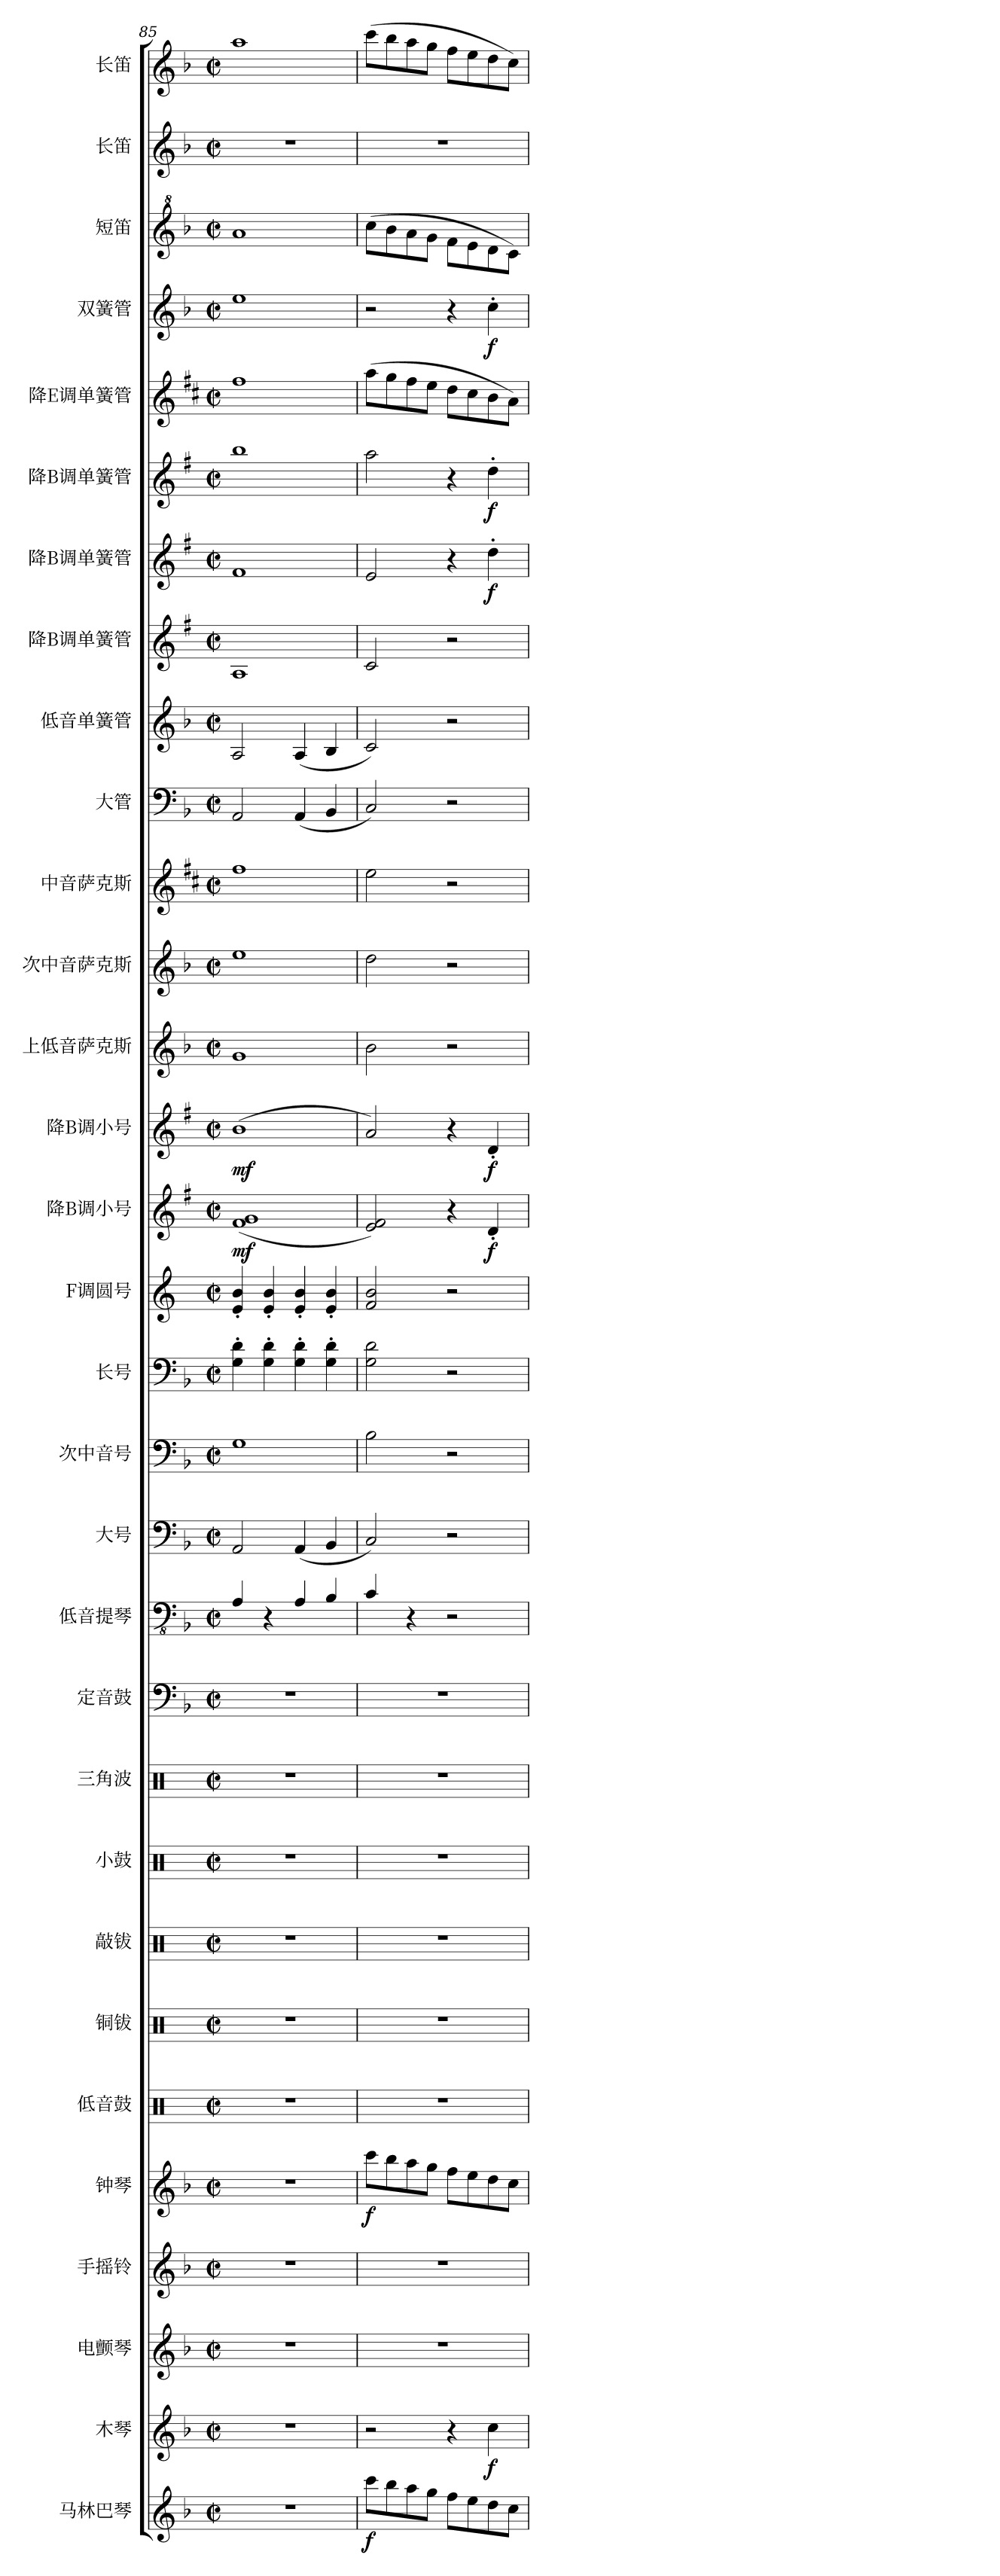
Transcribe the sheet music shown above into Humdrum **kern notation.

**kern	**dynam	**kern	**dynam	**kern	**kern	**kern	**dynam	**kern	**kern	**kern	**kern	**kern	**kern	**kern	**kern	**kern	**kern	**kern	**kern	**dynam	**kern	**dynam	**kern	**kern	**kern	**kern	**kern	**kern	**kern	**dynam	**kern	**dynam	**kern	**kern	**dynam	**kern	**kern	**kern
*part31	*part31	*part30	*part30	*part29	*part28	*part27	*part27	*part26	*part25	*part24	*part23	*part22	*part21	*part20	*part19	*part18	*part17	*part16	*part15	*part15	*part14	*part14	*part13	*part12	*part11	*part10	*part9	*part8	*part7	*part7	*part6	*part6	*part5	*part4	*part4	*part3	*part2	*part1
*staff31	*staff31	*staff30	*staff30	*staff29	*staff28	*staff27	*staff27	*staff26	*staff25	*staff24	*staff23	*staff22	*staff21	*staff20	*staff19	*staff18	*staff17	*staff16	*staff15	*staff15	*staff14	*staff14	*staff13	*staff12	*staff11	*staff10	*staff9	*staff8	*staff7	*staff7	*staff6	*staff6	*staff5	*staff4	*staff4	*staff3	*staff2	*staff1
*I"马林巴琴	*	*I"木琴	*	*I"电颤琴	*I"手摇铃	*I"钟琴	*	*I"低音鼓	*I"铜钹	*I"敲钹	*I"小鼓	*I"三角波	*I"定音鼓	*I"低音提琴	*I"大号	*I"次中音号	*I"长号	*I"F调圆号	*I"降B调小号	*	*I"降B调小号	*	*I"上低音萨克斯	*I"次中音萨克斯	*I"中音萨克斯	*I"大管	*I"低音单簧管	*I"降B调单簧管	*I"降B调单簧管	*	*I"降B调单簧管	*	*I"降E调单簧管	*I"双簧管	*	*I"短笛	*I"长笛	*I"长笛
*clefG2	*	*clefG2	*	*clefG2	*clefG2	*clefG2	*	*clefX	*clefX	*clefX	*clefX	*clefX	*clefF4	*clefFv4	*clefF4	*clefF4	*clefF4	*clefG2	*clefG2	*	*clefG2	*	*clefG2	*clefG2	*clefG2	*clefF4	*clefG2	*clefG2	*clefG2	*	*clefG2	*	*clefG2	*clefG2	*	*clefG^2	*clefG2	*clefG2
*	*	*ITrd-7c-12	*	*	*	*ITrd-14c-24	*	*	*	*	*	*	*	*ITrd7c12	*	*	*	*ITrd4c7	*ITrd1c2	*	*ITrd1c2	*	*ITrd12c21	*ITrd8c14	*ITrd5c9	*	*ITrd8c14	*ITrd1c2	*ITrd1c2	*	*ITrd1c2	*	*ITrd-2c-3	*	*	*ITrd-7c-12	*	*
*k[b-]	*	*k[b-]	*	*k[b-]	*k[b-]	*k[b-]	*	*k[]	*k[]	*k[]	*k[]	*k[]	*k[b-]	*k[b-]	*k[b-]	*k[b-]	*k[b-]	*k[b-]	*k[b-]	*	*k[b-]	*	*k[b-]	*k[b-]	*k[b-]	*k[b-]	*k[b-]	*k[b-]	*k[b-]	*	*k[b-]	*	*k[b-]	*k[b-]	*	*k[b-]	*k[b-]	*k[b-]
*M2/2	*	*M2/2	*	*M2/2	*M2/2	*M2/2	*	*M2/2	*M2/2	*M2/2	*M2/2	*M2/2	*M2/2	*M2/2	*M2/2	*M2/2	*M2/2	*M2/2	*M2/2	*	*M2/2	*	*M2/2	*M2/2	*M2/2	*M2/2	*M2/2	*M2/2	*M2/2	*	*M2/2	*	*M2/2	*M2/2	*	*M2/2	*M2/2	*M2/2
*met(c|)	*	*met(c|)	*	*met(c|)	*met(c|)	*met(c|)	*	*met(c|)	*met(c|)	*met(c|)	*met(c|)	*met(c|)	*met(c|)	*met(c|)	*met(c|)	*met(c|)	*met(c|)	*met(c|)	*met(c|)	*	*met(c|)	*	*met(c|)	*met(c|)	*met(c|)	*met(c|)	*met(c|)	*met(c|)	*met(c|)	*	*met(c|)	*	*met(c|)	*met(c|)	*	*met(c|)	*met(c|)	*met(c|)
=85	=85	=85	=85	=85	=85	=85	=85	=85	=85	=85	=85	=85	=85	=85	=85	=85	=85	=85	=85	=85	=85	=85	=85	=85	=85	=85	=85	=85	=85	=85	=85	=85	=85	=85	=85	=85	=85	=85
!	!	!	!	!	!	!	!	!	!	!	!	!	!	!	!	!	!	!	!	!LO:DY:b	!	!LO:DY:b	!	!	!	!	!	!	!	!	!	!	!	!	!	!	!	!
1r	.	1r	.	1r	1r	1r	.	1r	1r	1r	1r	1r	1r	4AAA/	2AA/	1G	4G\' 4d\'	4A/' 4e/'	(1e 1f	mf	(1a	mf	1G	1e	1a	2AA/	2AA/	1G	1e	.	1aa	.	1aa	1ee	.	1aaa	1r	1aa
.	.	.	.	.	.	.	.	.	.	.	.	.	.	4r	.	.	4G\' 4d\'	4A/' 4e/'	.	.	.	.	.	.	.	.	.	.	.	.	.	.	.	.	.	.	.	.
.	.	.	.	.	.	.	.	.	.	.	.	.	.	4AAA/	(4AA/	.	4G\' 4d\'	4A/' 4e/'	.	.	.	.	.	.	.	(4AA/	(4AA/	.	.	.	.	.	.	.	.	.	.	.
.	.	.	.	.	.	.	.	.	.	.	.	.	.	4BBB-/	4BB-/	.	4G\' 4d\'	4A/' 4e/'	.	.	.	.	.	.	.	4BB-/	4BB-/	.	.	.	.	.	.	.	.	.	.	.
=86	=86	=86	=86	=86	=86	=86	=86	=86	=86	=86	=86	=86	=86	=86	=86	=86	=86	=86	=86	=86	=86	=86	=86	=86	=86	=86	=86	=86	=86	=86	=86	=86	=86	=86	=86	=86	=86	=86
!	!LO:DY:b	!	!	!	!	!	!LO:DY:b	!	!	!	!	!	!	!	!	!	!	!	!	!	!	!	!	!	!	!	!	!	!	!	!	!	!	!	!	!	!	!
8ccc\L	f	2r	.	1r	1r	8ccccc\L	f	1r	1r	1r	1r	1r	1r	4CC/	2C/)	2B-\	2G\ 2d\	2B-/ 2e/	2d/ 2e/)	.	2g/)	.	2B-\	2d\	2g\	2C/)	2C/)	2B-/	2d/	.	2gg\	.	(8ccc\L	2r	.	(8cccc\L	1r	(8ccc\L
8bb-\	.	.	.	.	.	8bbbb-\	.	.	.	.	.	.	.	.	.	.	.	.	.	.	.	.	.	.	.	.	.	.	.	.	.	.	8bb-\	.	.	8bbb-\	.	8bb-\
8aa\	.	.	.	.	.	8aaaa\	.	.	.	.	.	.	.	4r	.	.	.	.	.	.	.	.	.	.	.	.	.	.	.	.	.	.	8aa\	.	.	8aaa\	.	8aa\
8gg\J	.	.	.	.	.	8gggg\J	.	.	.	.	.	.	.	.	.	.	.	.	.	.	.	.	.	.	.	.	.	.	.	.	.	.	8gg\J	.	.	8ggg\J	.	8gg\J
8ff\L	.	4r	.	.	.	8ffff\L	.	.	.	.	.	.	.	2r	2r	2r	2r	2r	4r	.	4r	.	2r	2r	2r	2r	2r	2r	4r	.	4r	.	8ff\L	4r	.	8fff\L	.	8ff\L
8ee\	.	.	.	.	.	8eeee\	.	.	.	.	.	.	.	.	.	.	.	.	.	.	.	.	.	.	.	.	.	.	.	.	.	.	8ee\	.	.	8eee\	.	8ee\
!	!	!	!LO:DY:b	!	!	!	!	!	!	!	!	!	!	!	!	!	!	!	!	!LO:DY:b	!	!LO:DY:b	!	!	!	!	!	!	!	!LO:DY:b	!	!LO:DY:b	!	!	!LO:DY:b	!	!	!
8dd\	.	4ccc\	f	.	.	8dddd\	.	.	.	.	.	.	.	.	.	.	.	.	4c'/	f	4c'/	f	.	.	.	.	.	.	4cc'\	f	4cc'\	f	8dd\	4cc'\	f	8ddd\	.	8dd\
8cc\J	.	.	.	.	.	8cccc\J	.	.	.	.	.	.	.	.	.	.	.	.	.	.	.	.	.	.	.	.	.	.	.	.	.	.	8cc\J)	.	.	8ccc\J)	.	8cc\J)
=	=	=	=	=	=	=	=	=	=	=	=	=	=	=	=	=	=	=	=	=	=	=	=	=	=	=	=	=	=	=	=	=	=	=	=	=	=	=
*-	*-	*-	*-	*-	*-	*-	*-	*-	*-	*-	*-	*-	*-	*-	*-	*-	*-	*-	*-	*-	*-	*-	*-	*-	*-	*-	*-	*-	*-	*-	*-	*-	*-	*-	*-	*-	*-	*-
